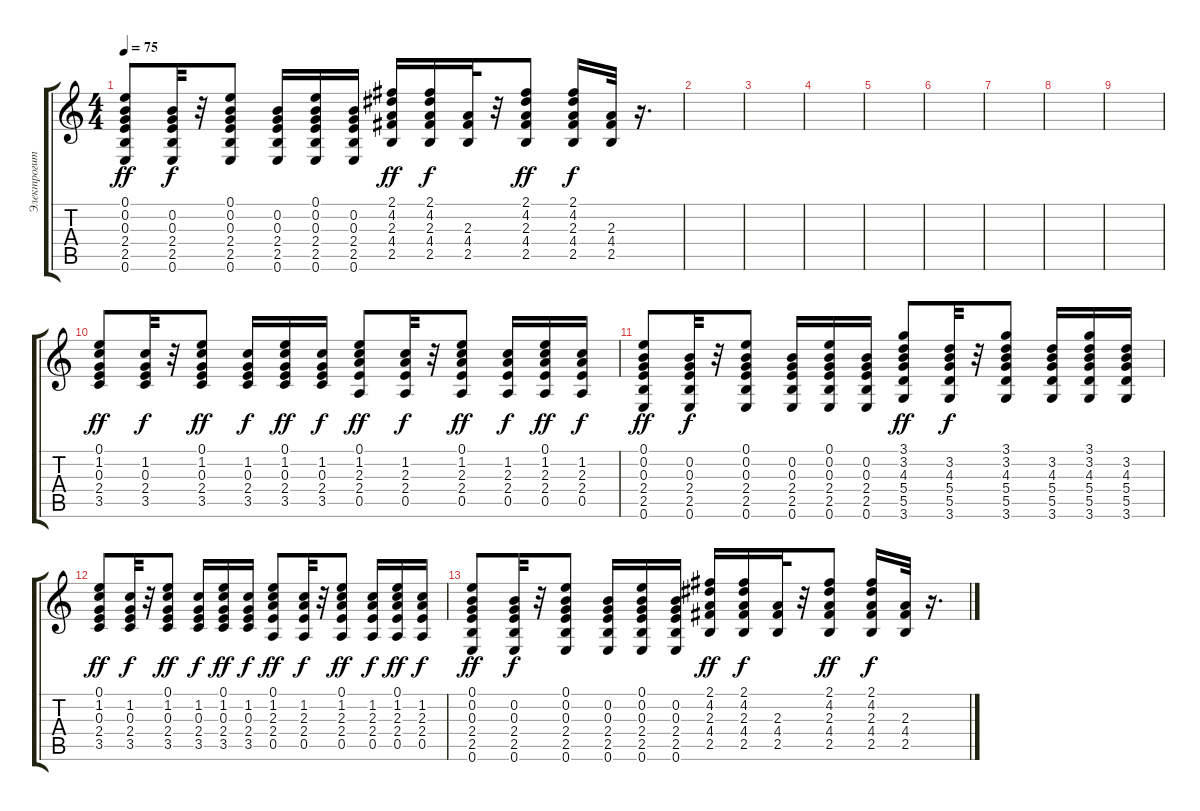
\track ("Электрогитара" "Электрогит") {instrument electricguitarclean}
\staff {score tabs}
\tuning (E4 B3 G3 D3 A2 E2) {hide}
\ts (4 4)
\tempo 75
\clef g2
\ks c
(0.1 0.2 0.3 2.4 2.5 0.6).8{dy ff} (0.2 0.3 2.4 2.5 0.6).32{dy f} r.32 (0.1 0.2 0.3 2.4 2.5 0.6).8 (0.2 0.3 2.4 2.5 0.6).16 (0.1 0.2 0.3 2.4 2.5 0.6).16 (0.2 0.3 2.4 2.5 0.6).16 (2.1 4.2 2.3 4.4 2.5).16{dy ff} (2.1 4.2 2.3 4.4 2.5).16{dy f} (2.3 4.4 2.5).32 r.32 (2.1 4.2 2.3 4.4 2.5).8{dy ff} (2.1 4.2 2.3 4.4 2.5).16{dy f} (2.3 4.4 2.5).32 r.16{d} |
|
|
|
|
|
|
|
|
(0.1 1.2 0.3 2.4 3.5).8{dy ff} (1.2 0.3 2.4 3.5).32{dy f} r.32 (0.1 1.2 0.3 2.4 3.5).8{dy ff} (1.2 0.3 2.4 3.5).16{dy f} (0.1 1.2 0.3 2.4 3.5).16{dy ff} (1.2 0.3 2.4 3.5).16{dy f} (0.1 1.2 2.3 2.4 0.5).8{dy ff} (1.2 2.3 2.4 0.5).32{dy f} r.32 (0.1 1.2 2.3 2.4 0.5).8{dy ff} (1.2 2.3 2.4 0.5).16{dy f} (0.1 1.2 2.3 2.4 0.5).16{dy ff} (1.2 2.3 2.4 0.5).16{dy f} |
(0.1 0.2 0.3 2.4 2.5 0.6).8{dy ff} (0.2 0.3 2.4 2.5 0.6).32{dy f} r.32 (0.1 0.2 0.3 2.4 2.5 0.6).8 (0.2 0.3 2.4 2.5 0.6).16 (0.1 0.2 0.3 2.4 2.5 0.6).16 (0.2 0.3 2.4 2.5 0.6).16 (3.1 3.2 4.3 5.4 5.5 3.6).8{dy ff} (3.2 4.3 5.4 5.5 3.6).32{dy f} r.32 (3.1 3.2 4.3 5.4 5.5 3.6).8 (3.2 4.3 5.4 5.5 3.6).16 (3.1 3.2 4.3 5.4 5.5 3.6).16 (3.2 4.3 5.4 5.5 3.6).16 |
(0.1 1.2 0.3 2.4 3.5).8{dy ff} (1.2 0.3 2.4 3.5).32{dy f} r.32 (0.1 1.2 0.3 2.4 3.5).8{dy ff} (1.2 0.3 2.4 3.5).16{dy f} (0.1 1.2 0.3 2.4 3.5).16{dy ff} (1.2 0.3 2.4 3.5).16{dy f} (0.1 1.2 2.3 2.4 0.5).8{dy ff} (1.2 2.3 2.4 0.5).32{dy f} r.32 (0.1 1.2 2.3 2.4 0.5).8{dy ff} (1.2 2.3 2.4 0.5).16{dy f} (0.1 1.2 2.3 2.4 0.5).16{dy ff} (1.2 2.3 2.4 0.5).16{dy f} |
(0.1 0.2 0.3 2.4 2.5 0.6).8{dy ff} (0.2 0.3 2.4 2.5 0.6).32{dy f} r.32 (0.1 0.2 0.3 2.4 2.5 0.6).8 (0.2 0.3 2.4 2.5 0.6).16 (0.1 0.2 0.3 2.4 2.5 0.6).16 (0.2 0.3 2.4 2.5 0.6).16 (2.1 4.2 2.3 4.4 2.5).16{dy ff} (2.1 4.2 2.3 4.4 2.5).16{dy f} (2.3 4.4 2.5).32 r.32 (2.1 4.2 2.3 4.4 2.5).8{dy ff} (2.1 4.2 2.3 4.4 2.5).16{dy f} (2.3 4.4 2.5).32 r.16{d}
